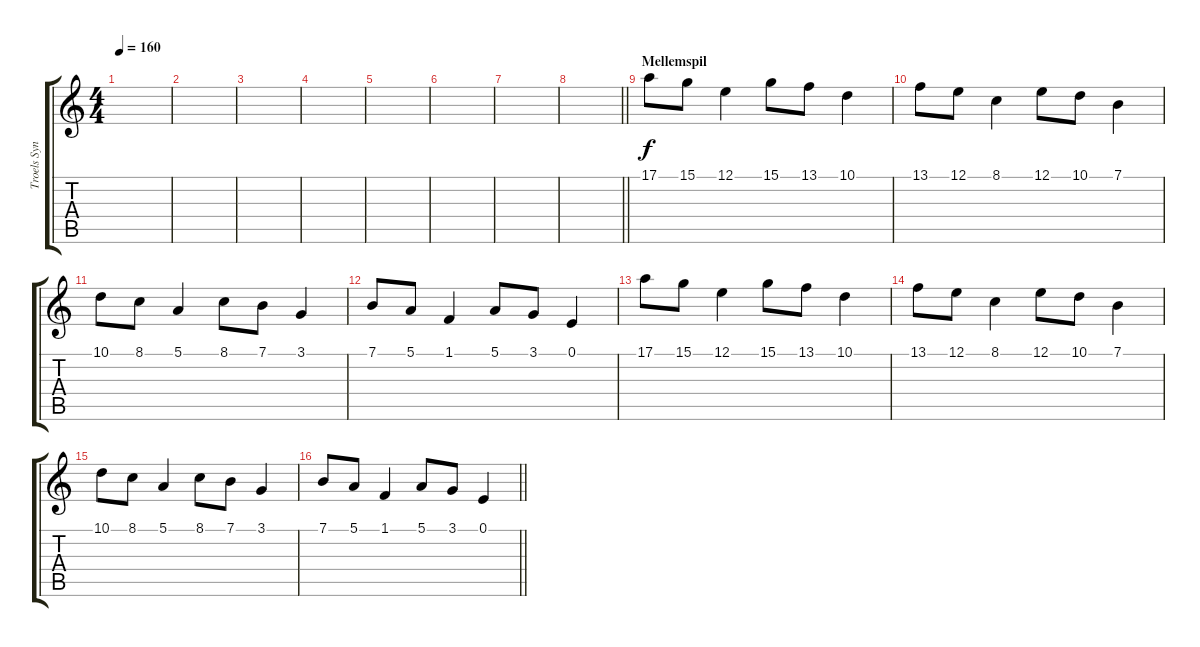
\track ("Troels Synth" "Troels Syn") {instrument lead2sawtooth}
\staff {score tabs}
\tuning (E4 B3 G3 D3 A2 E2) {hide}
\ts (4 4)
\tempo 160
\clef g2
\ks c
|
|
|
|
|
|
|
\barLineRight lightlight
|
\section ("" "Mellemspil")
17.1.8 15.1.8 12.1.4 15.1.8 13.1.8 10.1.4 |
13.1.8 12.1.8 8.1.4 12.1.8 10.1.8 7.1.4 |
10.1.8 8.1.8 5.1.4 8.1.8 7.1.8 3.1.4 |
7.1.8 5.1.8 1.1.4 5.1.8 3.1.8 0.1.4 |
17.1.8 15.1.8 12.1.4 15.1.8 13.1.8 10.1.4 |
13.1.8 12.1.8 8.1.4 12.1.8 10.1.8 7.1.4 |
10.1.8 8.1.8 5.1.4 8.1.8 7.1.8 3.1.4 |
\barLineRight lightlight
7.1.8 5.1.8 1.1.4 5.1.8 3.1.8 0.1.4
